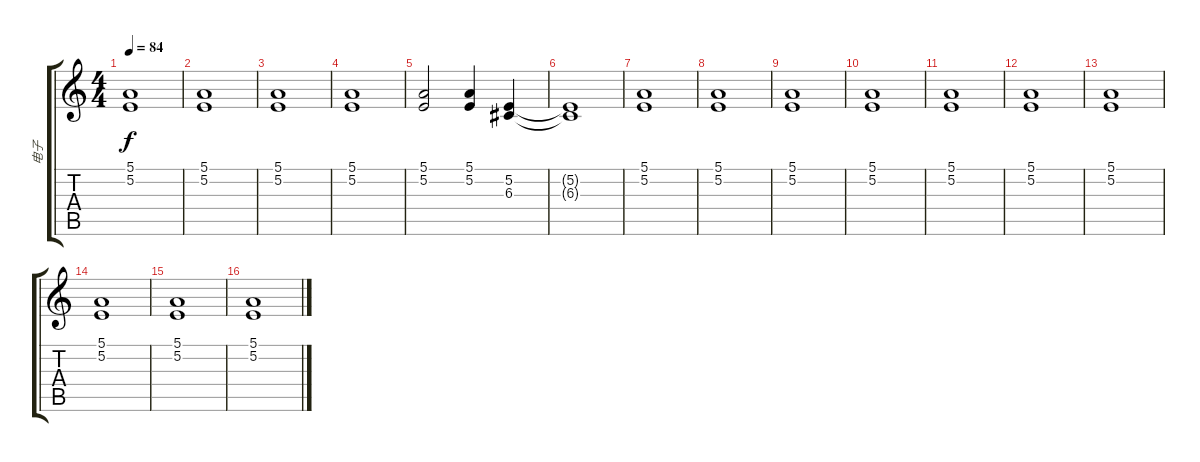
\track ("电子" "电子") {instrument churchorgan}
\staff {score tabs}
\tuning (E4 B3 G3 D3 A2 E2) {hide}
\ts (4 4)
\tempo 84
\clef g2
\ks c
(5.1 5.2).1{dy f} |
(5.1 5.2).1 |
(5.1 5.2).1 |
(5.1 5.2).1 |
(5.1 5.2).2 (5.1 5.2).4 (5.2 6.3).4 |
(5.2{t} 6.3{t}).1 |
(5.1 5.2).1 |
(5.1 5.2).1 |
(5.1 5.2).1 |
(5.1 5.2).1 |
(5.1 5.2).1 |
(5.1 5.2).1 |
(5.1 5.2).1 |
(5.1 5.2).1 |
(5.1 5.2).1 |
(5.1 5.2).1
